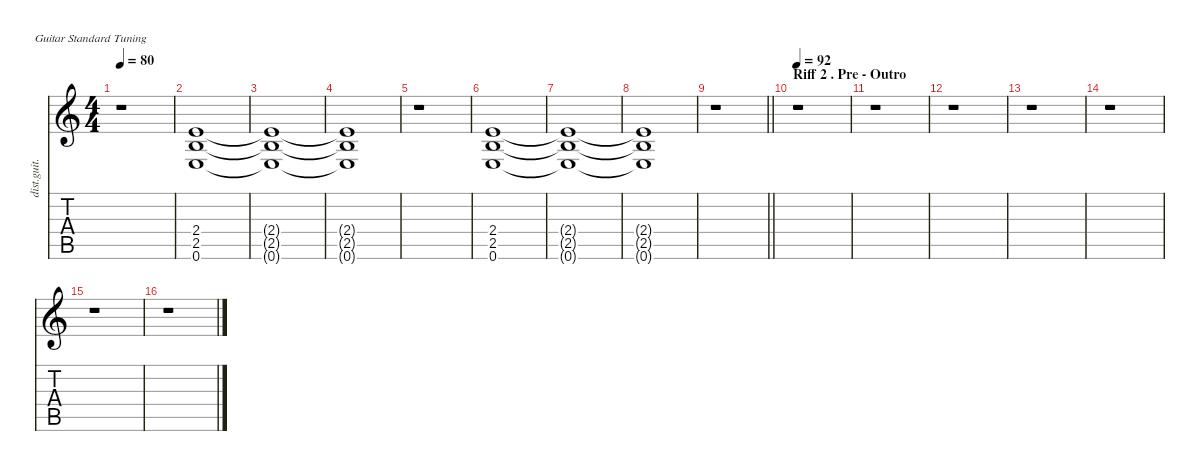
\defaultSystemsLayout 4
\hideDynamics
\bracketExtendMode nobrackets
\otherSystemsTrackNameOrientation horizontal
\track ("Distorded Guitar" "dist.guit.") {instrument distortionguitar}
\staff {score tabs}
\tuning (E4 B3 G3 D3 A2 E2)
\ts (4 4)
\tempo 80
\clef g2
\ks c
r.1{dy f beam Down} |
(2.4 2.5 0.6).1{dy fff beam Up} |
(2.4{t} 2.5{t} 0.6{t}).1{dy f beam Up} |
(2.4{t} 2.5{t} 0.6{t}).1{beam Up} |
r.1{beam Down} |
(2.4 2.5 0.6).1{dy fff beam Up} |
(2.4{t} 2.5{t} 0.6{t}).1{dy f beam Up} |
(2.4{t} 2.5{t} 0.6{t}).1{beam Up} |
\barLineRight lightlight
r.1{beam Down} |
\section ("" "Riff 2 . Pre - Outro")
\tempo 92
r.1{beam Down} |
r.1{beam Down} |
r.1{beam Down} |
r.1{beam Down} |
r.1{beam Down} |
r.1{beam Down} |
r.1{beam Down}
